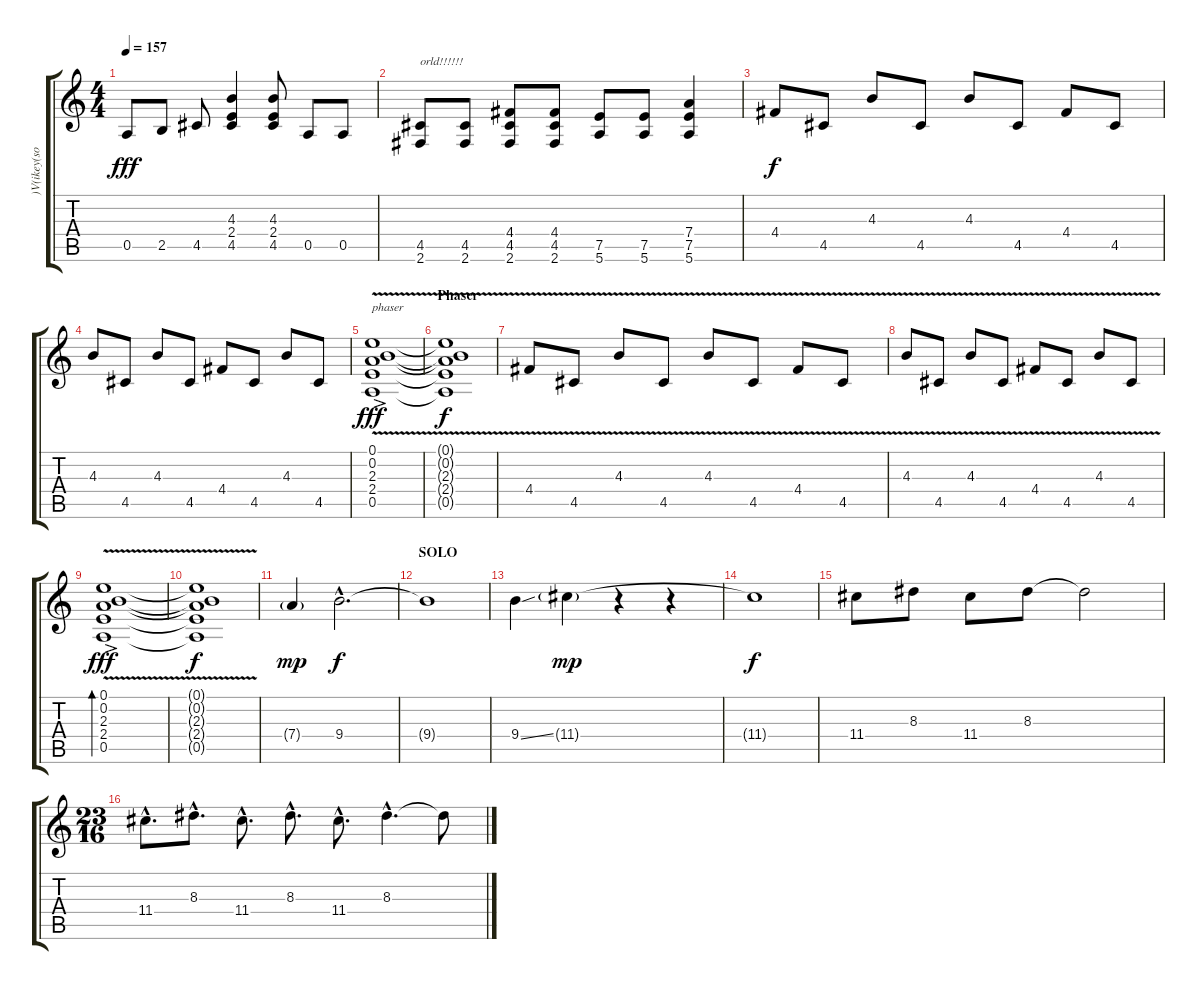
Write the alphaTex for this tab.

\track (")V(ikey(solo)" ")V(ikey(so") {instrument electricguitarjazz}
\staff {score tabs}
\tuning (E4 B3 G3 D3 A2 E2) {hide}
\ts (4 4)
\tempo 157
\clef g2
\ks c
0.5.8{dy fff} 2.5.8 4.5.8 (4.3 2.4 4.5).4 (4.3 2.4 4.5).8 0.5.8 0.5.8 |
(4.5 2.6).8{txt "orld!!!!!!"} (4.5 2.6).8 (4.4 4.5 2.6).8 (4.4 4.5 2.6).8 (7.5 5.6).8 (7.5 5.6).8 (7.4 7.5 5.6).4 |
4.4.8{dy f instrument electricguitarjazz} 4.5.8 4.3.8 4.5.8 4.3.8 4.5.8 4.4.8 4.5.8 |
4.3.8 4.5.8 4.3.8 4.5.8 4.4.8 4.5.8 4.3.8 4.5.8 |
(0.1 0.2{v ac} 2.3 2.4 0.5).1{txt "phaser" dy fff instrument electricguitarjazz} |
\section ("" "Phaser")
(0.1{t} 0.2{t} 2.3{t} 2.4{t} 0.5{t}).1{dy f} |
4.4{v}.8{instrument electricguitarjazz} 4.5{v}.8 4.3{v}.8 4.5{v}.8 4.3{v}.8 4.5{v}.8 4.4{v}.8 4.5{v}.8 |
4.3{v}.8 4.5{v}.8 4.3{v}.8 4.5{v}.8 4.4{v}.8 4.5{v}.8 4.3{v}.8 4.5{v}.8 |
(0.1 0.2{ac} 2.3 2.4 0.5{v}).1{bd 480 dy fff} |
(0.1{t} 0.2{t} 2.3{t} 2.4{t} 0.5{t}).1{dy f} |
\section ("" "")
7.4{g}.4{dy mp} 9.4{hac}.2{d dy f} |
\section ("" "SOLO")
9.4{t}.1 |
9.4{ss}.4 11.4{g}.4{dy mp} r.4 r.4 |
11.4{t}.1{dy f} |
11.4.8 8.3.8 11.4.8 8.3.8 8.3{t}.2 |
\ts (23 16)
11.4{hac}.8{d} 8.3{hac}.8{d} 11.4{hac}.8{d} 8.3{hac}.8{d} 11.4{hac}.8{d} 8.3{hac}.4{d} 8.3{t}.8
